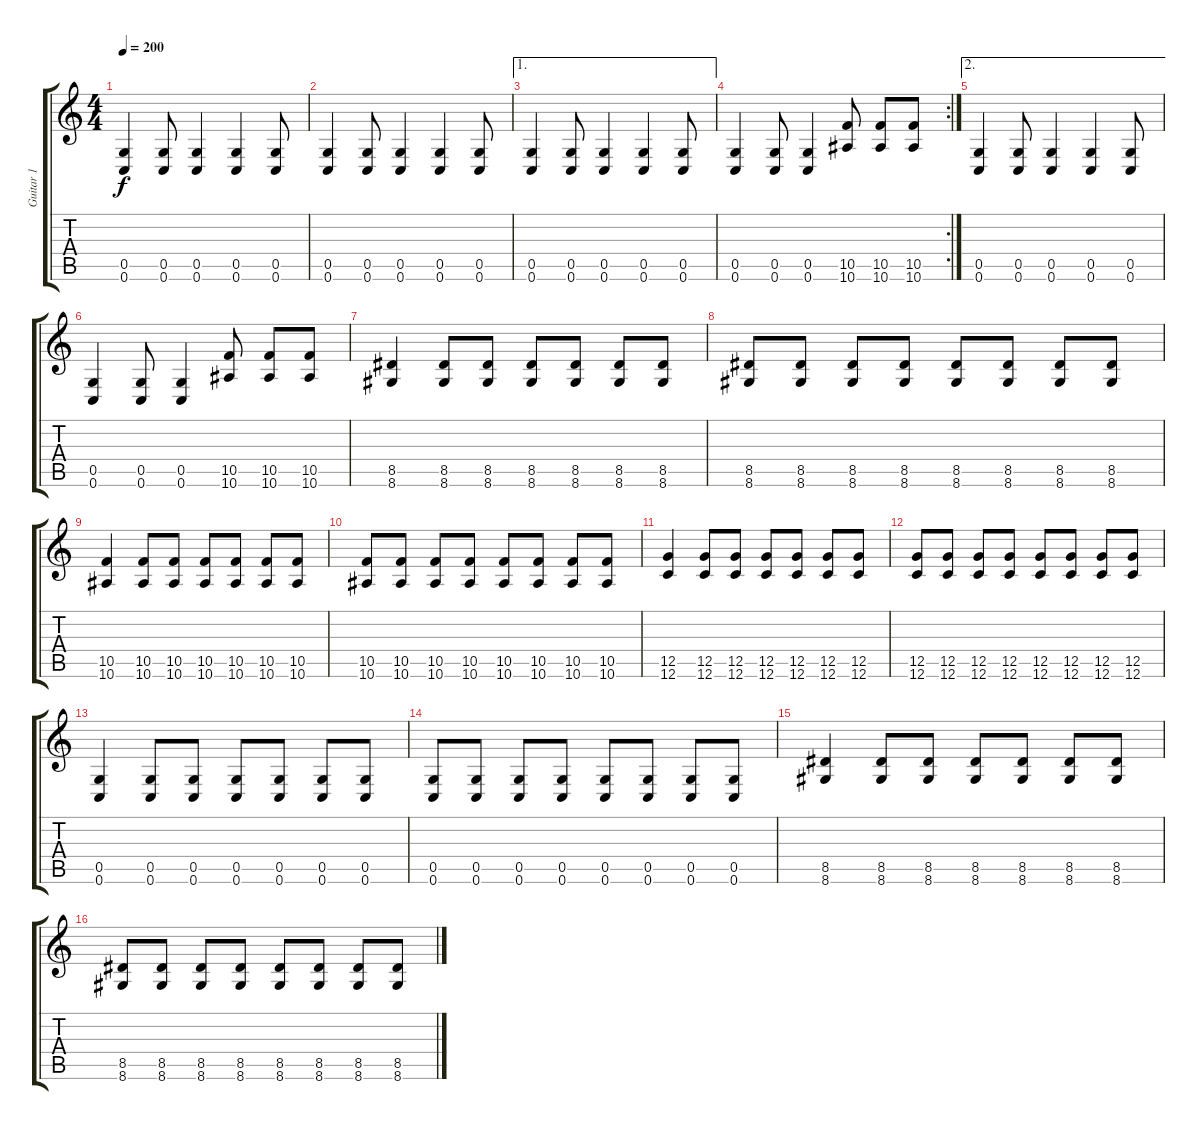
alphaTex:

\track ("Guitar 1" "Guitar 1") {instrument overdrivenguitar}
\staff {score tabs}
\tuning (D4 A3 F3 C3 G2 C2) {hide}
\ts (4 4)
\tempo 200
\clef g2
\ks c
(0.5 0.6).4{dy f} (0.5 0.6).8 (0.5 0.6).4 (0.5 0.6).4 (0.5 0.6).8 |
(0.5 0.6).4 (0.5 0.6).8 (0.5 0.6).4 (0.5 0.6).4 (0.5 0.6).8 |
\ae 1
(0.5 0.6).4 (0.5 0.6).8 (0.5 0.6).4 (0.5 0.6).4 (0.5 0.6).8 |
\rc 2
(0.5 0.6).4 (0.5 0.6).8 (0.5 0.6).4 (10.5 10.6).8 (10.5 10.6).8 (10.5 10.6).8 |
\ae 2
(0.5 0.6).4 (0.5 0.6).8 (0.5 0.6).4 (0.5 0.6).4 (0.5 0.6).8 |
(0.5 0.6).4 (0.5 0.6).8 (0.5 0.6).4 (10.5 10.6).8 (10.5 10.6).8 (10.5 10.6).8 |
(8.5 8.6).4 (8.5 8.6).8 (8.5 8.6).8 (8.5 8.6).8 (8.5 8.6).8 (8.5 8.6).8 (8.5 8.6).8 |
(8.5 8.6).8 (8.5 8.6).8 (8.5 8.6).8 (8.5 8.6).8 (8.5 8.6).8 (8.5 8.6).8 (8.5 8.6).8 (8.5 8.6).8 |
(10.5 10.6).4 (10.5 10.6).8 (10.5 10.6).8 (10.5 10.6).8 (10.5 10.6).8 (10.5 10.6).8 (10.5 10.6).8 |
(10.5 10.6).8 (10.5 10.6).8 (10.5 10.6).8 (10.5 10.6).8 (10.5 10.6).8 (10.5 10.6).8 (10.5 10.6).8 (10.5 10.6).8 |
(12.5 12.6).4 (12.5 12.6).8 (12.5 12.6).8 (12.5 12.6).8 (12.5 12.6).8 (12.5 12.6).8 (12.5 12.6).8 |
(12.5 12.6).8 (12.5 12.6).8 (12.5 12.6).8 (12.5 12.6).8 (12.5 12.6).8 (12.5 12.6).8 (12.5 12.6).8 (12.5 12.6).8 |
(0.5 0.6).4 (0.5 0.6).8 (0.5 0.6).8 (0.5 0.6).8 (0.5 0.6).8 (0.5 0.6).8 (0.5 0.6).8 |
(0.5 0.6).8 (0.5 0.6).8 (0.5 0.6).8 (0.5 0.6).8 (0.5 0.6).8 (0.5 0.6).8 (0.5 0.6).8 (0.5 0.6).8 |
(8.5 8.6).4 (8.5 8.6).8 (8.5 8.6).8 (8.5 8.6).8 (8.5 8.6).8 (8.5 8.6).8 (8.5 8.6).8 |
(8.5 8.6).8 (8.5 8.6).8 (8.5 8.6).8 (8.5 8.6).8 (8.5 8.6).8 (8.5 8.6).8 (8.5 8.6).8 (8.5 8.6).8
